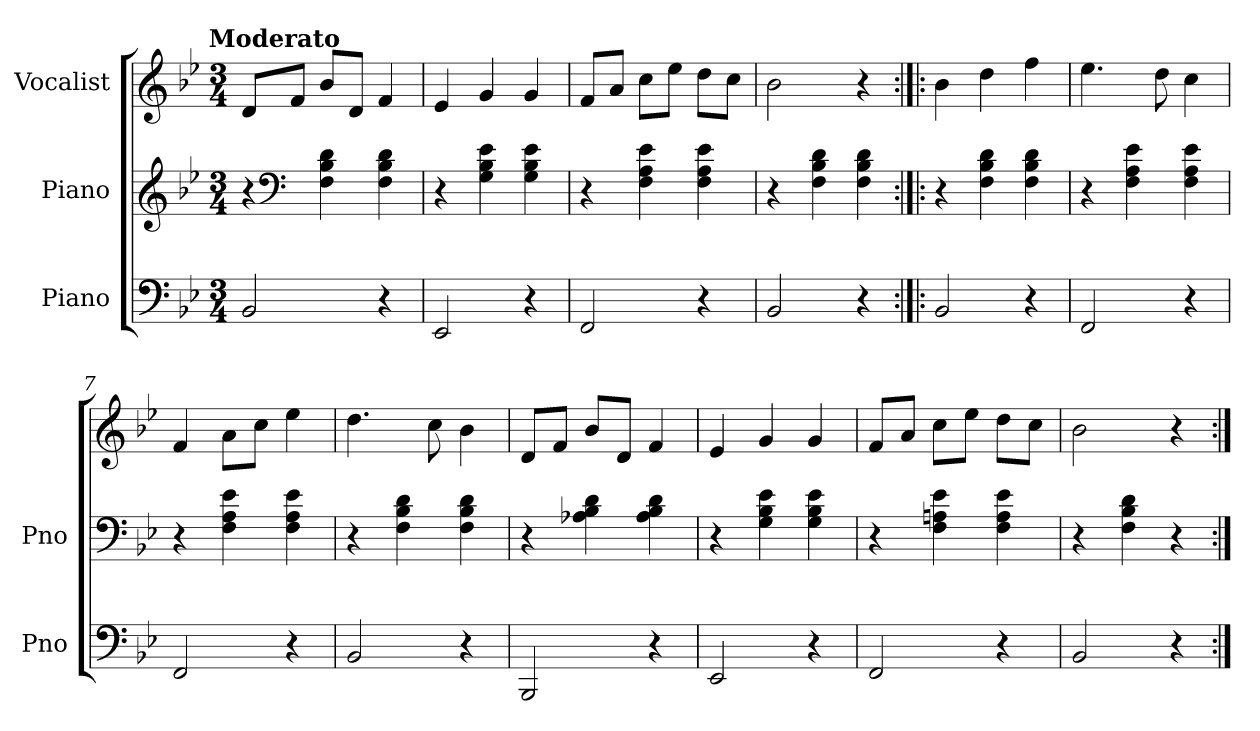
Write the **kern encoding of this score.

**kern	**kern	**kern
*part3	*part2	*part1
*staff3	*staff2	*staff1
*I"Piano	*I"Piano	*I"Vocalist
*I'Pno	*I'Pno	*
*clefF4	*clefG2	*clefG2
*k[b-e-]	*k[b-e-]	*k[b-e-]
*B-:	*B-:	*B-:
!!LO:TX:omd:t=Moderato
*M3/4	*M3/4	*M3/4
*MM110	*MM110	*MM110
=1	=1	=1
2BB-	4r	8dL
*	*clefF4	*
.	.	8fJ
.	4F 4B- 4d	8b-L
.	.	8dJ
4r	4F 4B- 4d	4f
=2	=2	=2
2EE-	4r	4e-
.	4G 4B- 4e-	4g
4r	4G 4B- 4e-	4g
=3	=3	=3
2FF	4r	8fL
.	.	8aJ
.	4F 4A 4e-	8ccL
.	.	8ee-J
4r	4F 4A 4e-	8ddL
.	.	8ccJ
=4	=4	=4
2BB-	4r	2b-
.	4F 4B- 4d	.
4r	4F 4B- 4d	4r
=5:|!|:	=5:|!|:	=5:|!|:
2BB-	4r	4b-
.	4F 4B- 4d	4dd
4r	4F 4B- 4d	4ff
=6	=6	=6
2FF	4r	4.ee-
.	4F 4A 4e-	.
.	.	8dd
4r	4F 4A 4e-	4cc
=7	=7	=7
2FF	4r	4f
.	4F 4A 4e-	8aL
.	.	8ccJ
4r	4F 4A 4e-	4ee-
=8	=8	=8
2BB-	4r	4.dd
.	4F 4B- 4d	.
.	.	8cc
4r	4F 4B- 4d	4b-
=9	=9	=9
2BBB-	4r	8dL
.	.	8fJ
.	4A-X 4B- 4d	8b-L
.	.	8dJ
4r	4A- 4B- 4d	4f
=10	=10	=10
2EE-	4r	4e-
.	4G 4B- 4e-	4g
4r	4G 4B- 4e-	4g
=11	=11	=11
2FF	4r	8fL
.	.	8aJ
.	4F 4An 4e-	8ccL
.	.	8ee-J
4r	4F 4A 4e-	8ddL
.	.	8ccJ
=12	=12	=12
2BB-	4r	2b-
.	4F 4B- 4d	.
4r	4r	4r
=:|!	=:|!	=:|!
*-	*-	*-
